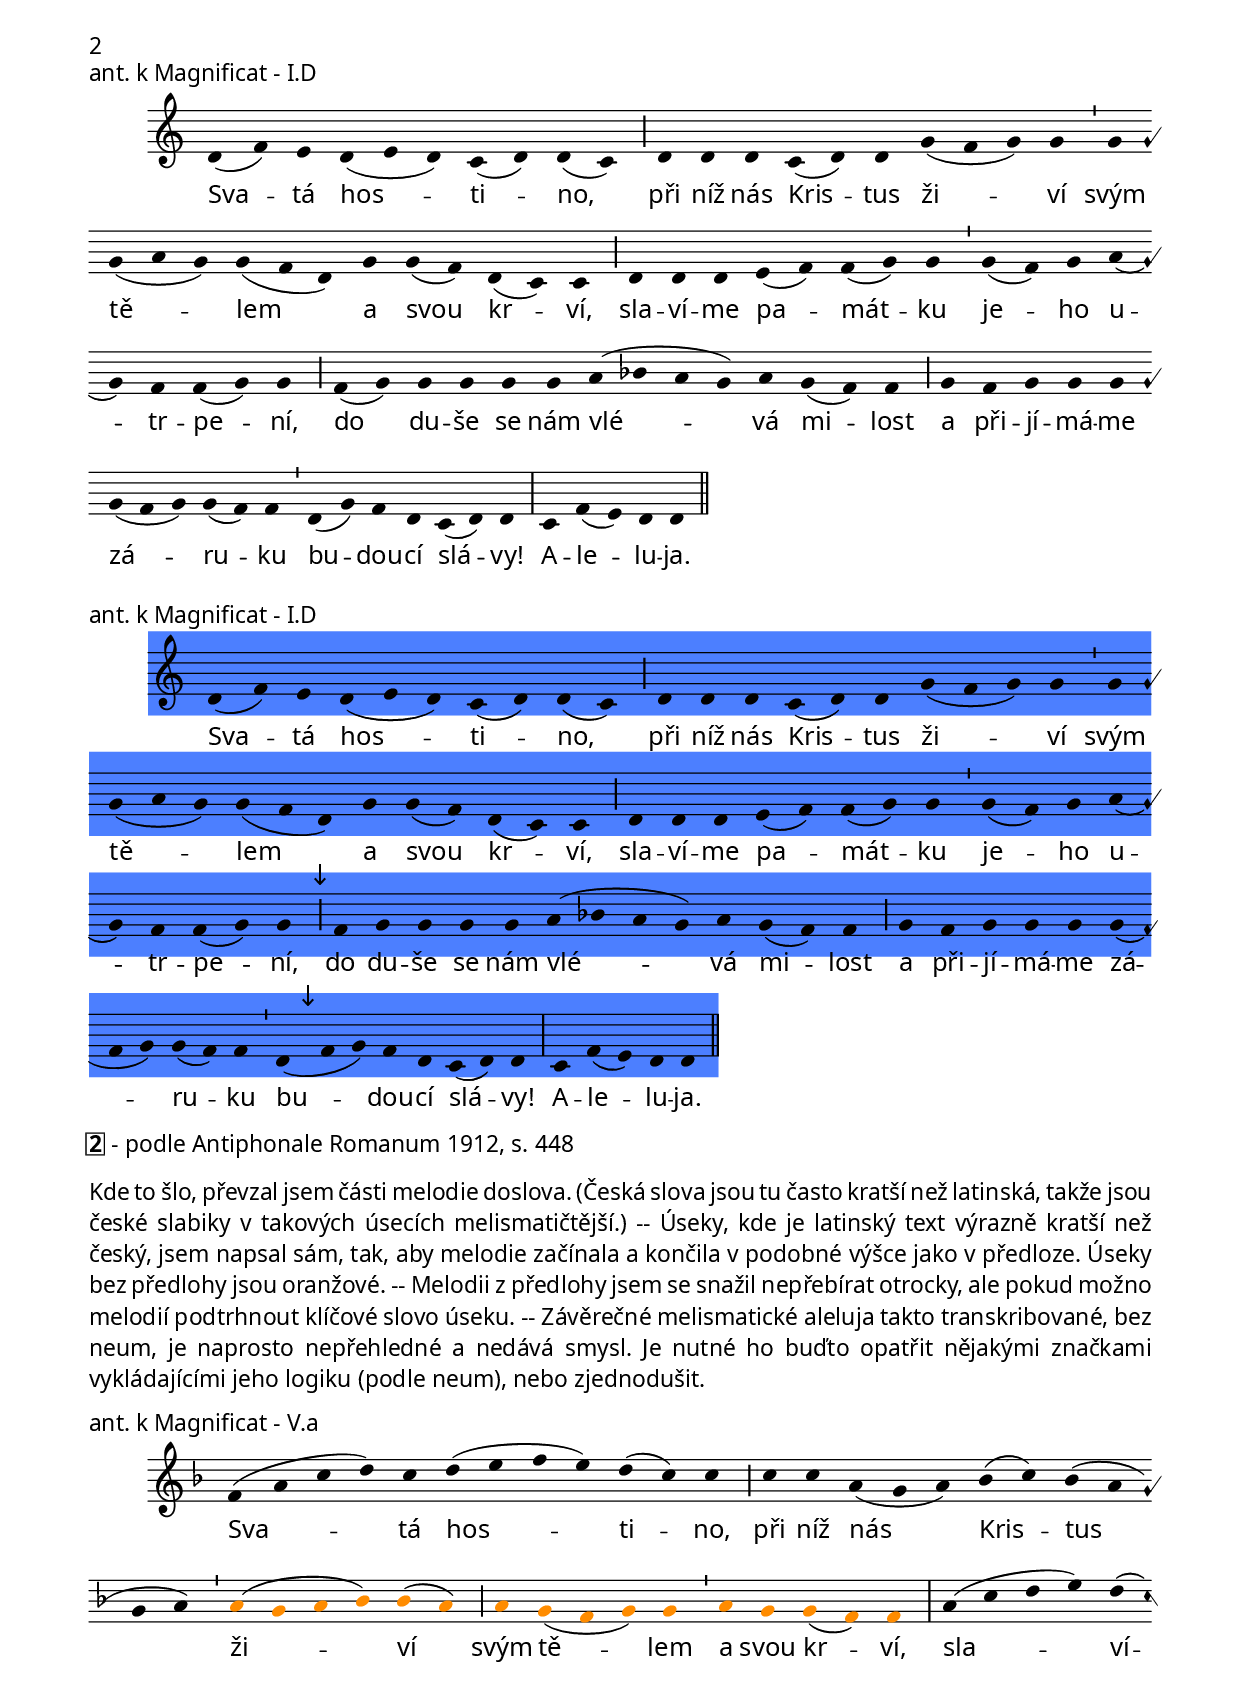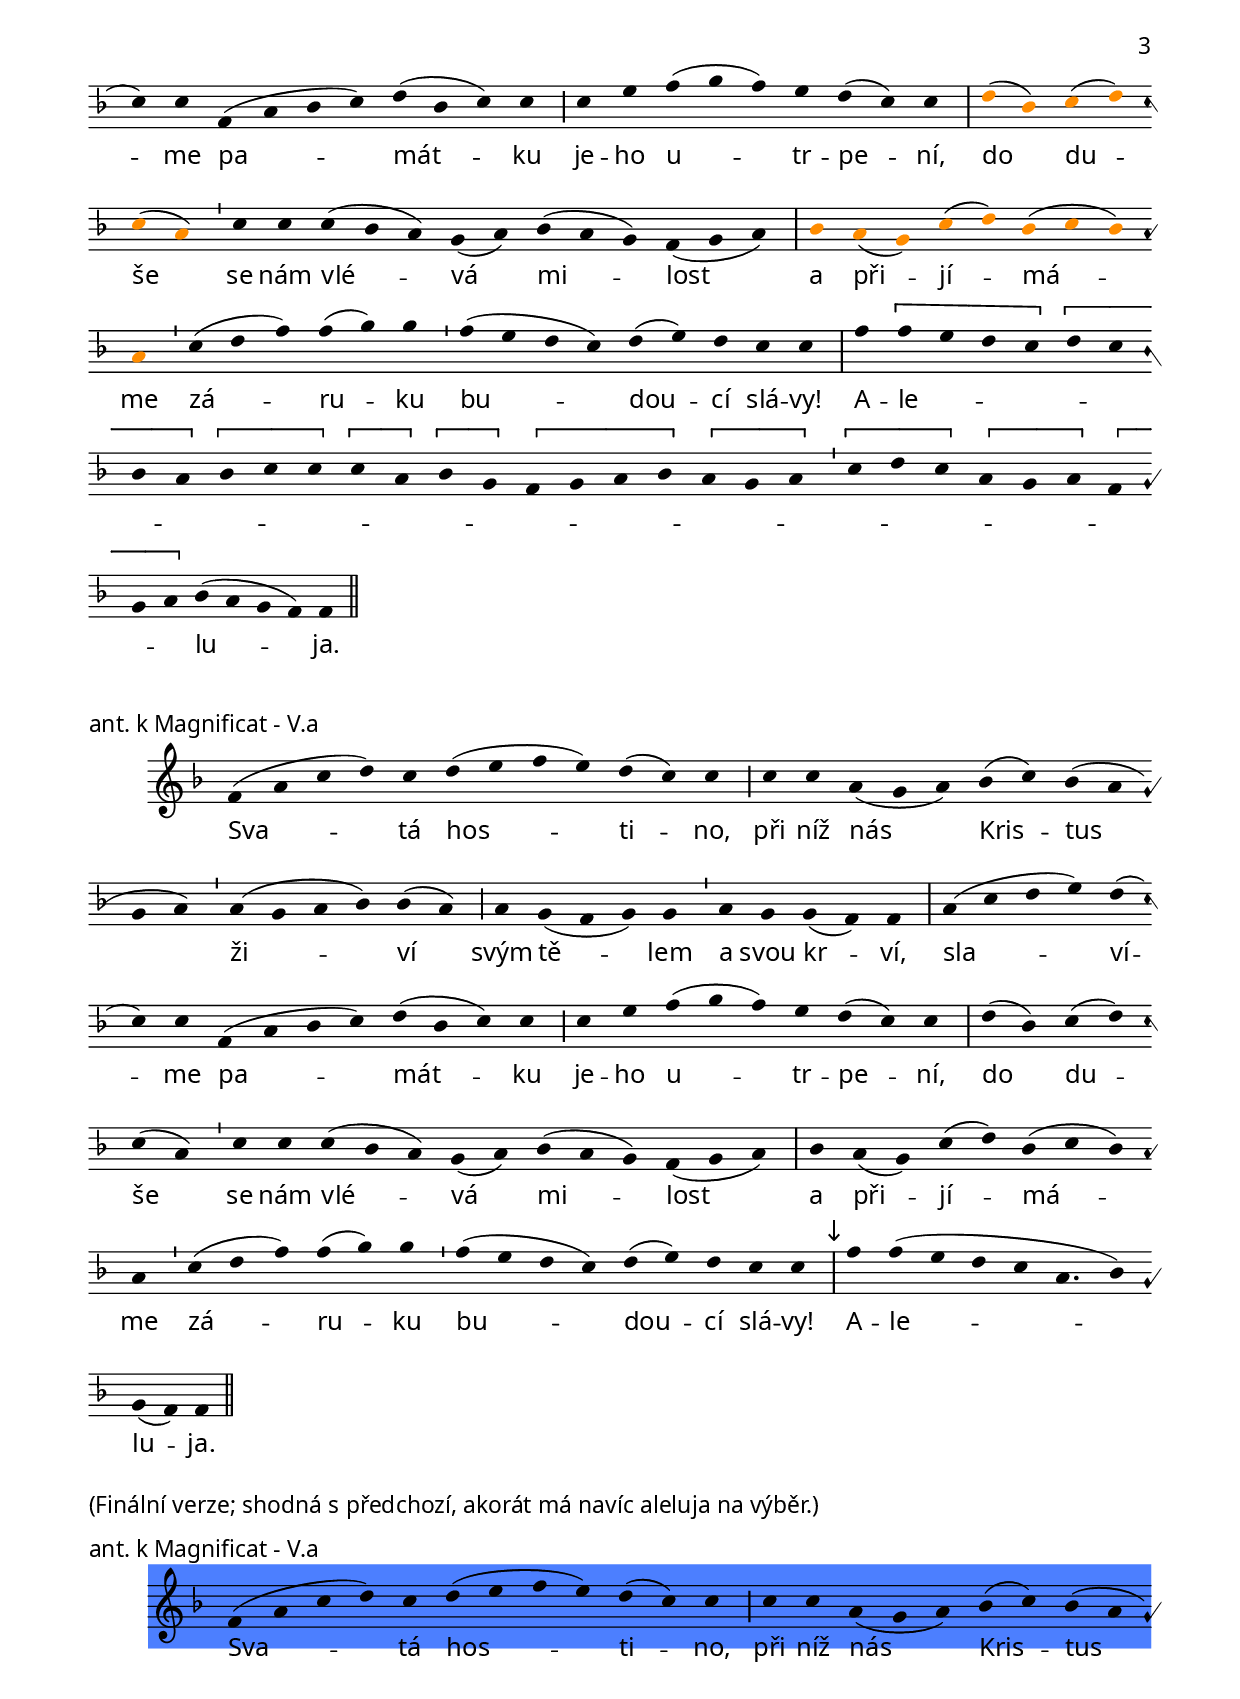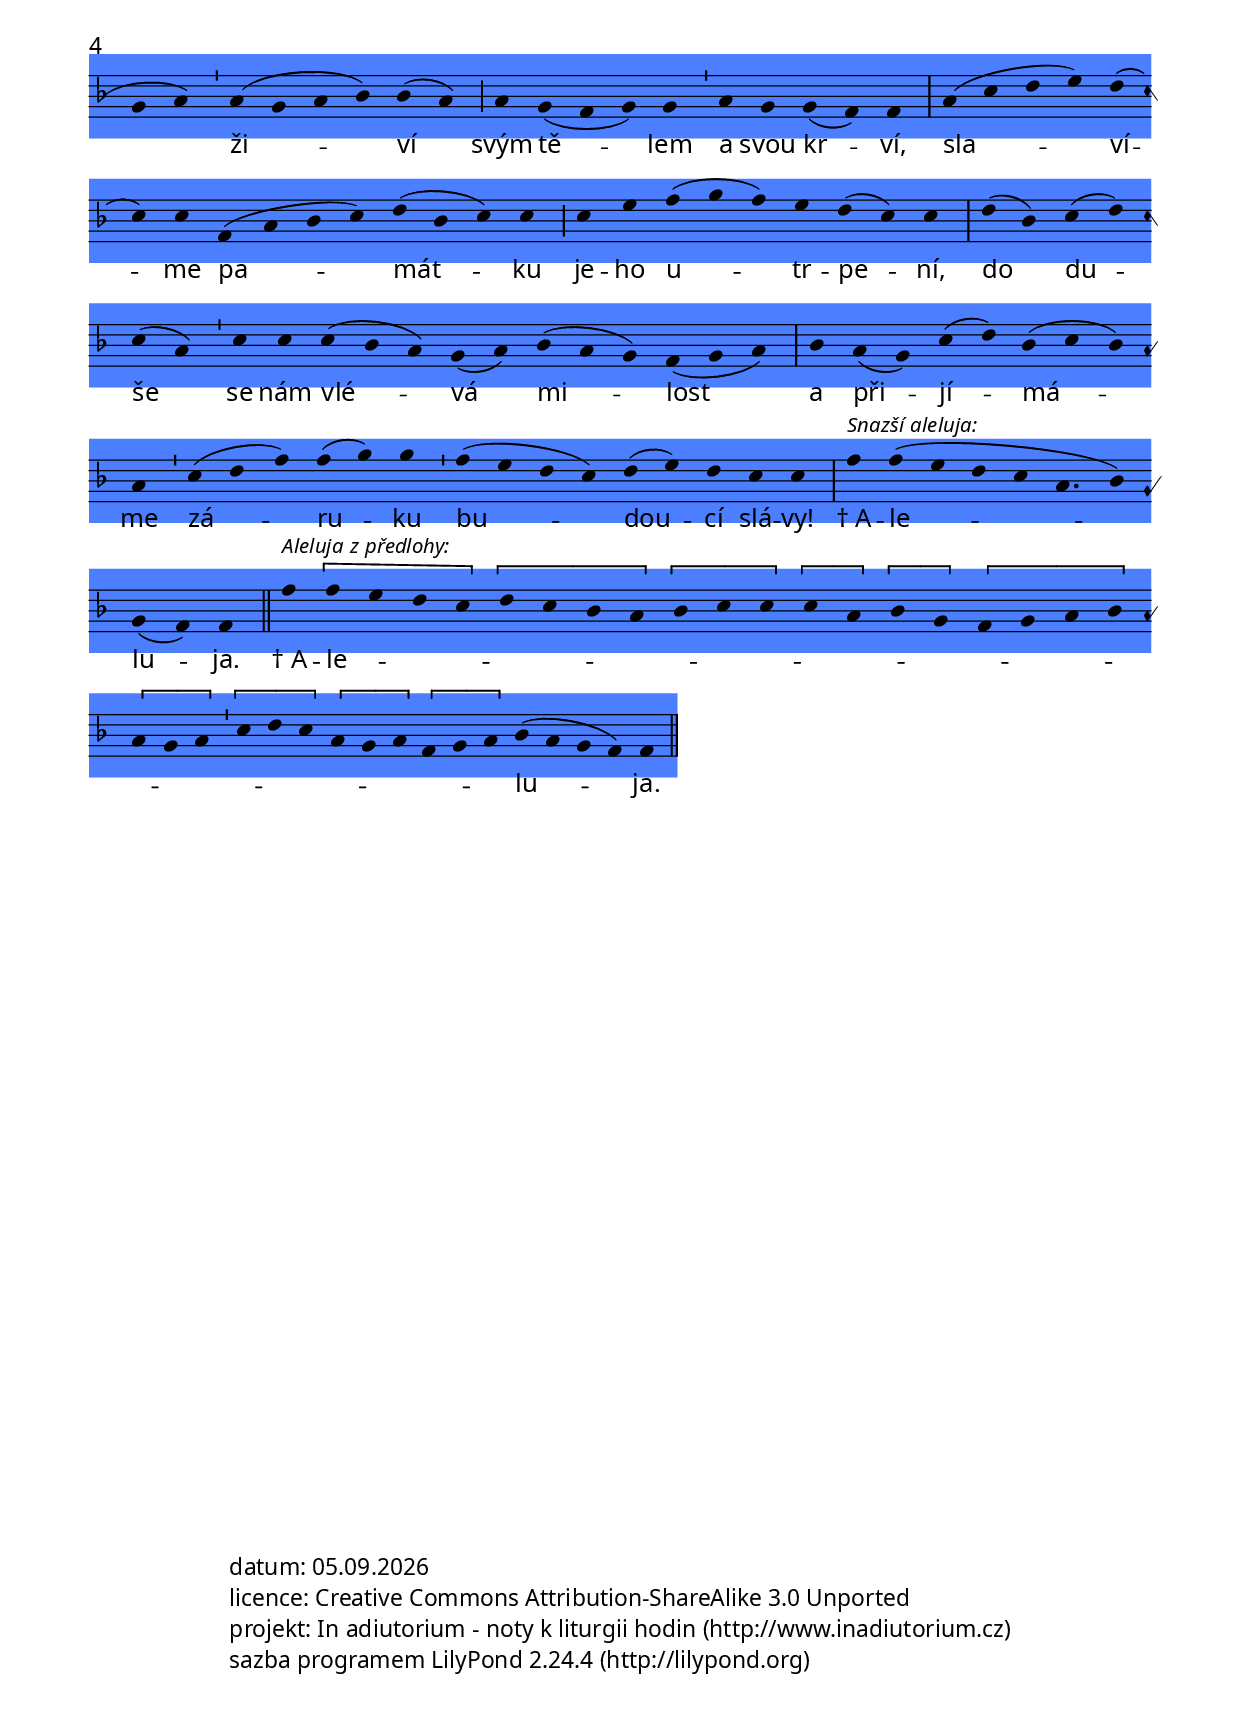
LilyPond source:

\version "2.14.2"

\header {
  title = "slavnost Těla a Krve Páně"
  composer = "Jakub Pavlík"
}

\include "spolecne.ly"
\include "dilyresponsorii.ly"

\markup {\nadpisHodinka {"1. nešpory"}}

\score {
  \relative c' {
    \choralniRezim
    
  }
  \addlyrics {
    Jak dob -- rý a štěd -- rý jsi, Bo -- že,
    jak ve -- li -- ká je tvo -- je lás -- ka!
    
    Dá -- váš svým dě -- tem chléb z_ne -- be,
    hla -- do -- vé sy -- tíš dob -- rý -- mi věc -- mi
    a bo -- ha -- té pro -- pouš -- tíš s_prázd -- nou.
  }
  \header {
    quid = "ant. k Magnificat"
    modus = ""
    differentia = "" 
    psalmus = ""
    id = ""
    piece = \markup {\sestavTitulekBezZalmu}
  }
}

\markup {\nadpisHodinka {"ranní chvály"}}

\score {
  \relative c' {
    \choralniRezim
    
  }
  \addlyrics {
    Já jsem chléb ži -- vý, kte -- rý se -- stou -- pil z_ne -- be.
    Kdo bu -- de jíst ten -- to chléb, bu -- de žít na -- vě -- ky.
    A -- le -- lu -- ja.
  }
  \header {
    quid = "ant. k Benedictus"
    modus = ""
    differentia = "" 
    psalmus = ""
    id = ""
    piece = \markup {\sestavTitulekBezZalmu}
  }
}

\markup {\nadpisHodinka {"modlitba uprostřed dne"}}
\markup {\nadpisHodinka {"2. nešpory"}}

\pageBreak

\score {
  \relative c' {
    \choralniRezim
    d( f) e d( e d) c( d) d( c) \barMaior
    d d d c( d) d g( f g) g \barMin g g( a g) g( f d) g g( f) d( c) c \barMaior
    d d d e( f) f( g) g \barMin g( f) g a( g) f f( g) g \barMaior
    f( g) g g g g a( bes a g) a g( f) f \barMaior
    g f g g g g( f g) g( f) f \barMin d( g) f d c( d) d \barMax
    c f( e) d d \barFinalis
  }
  \addlyrics {
    % Jedno dlouhe rozvite osloveni - bez jakehokoli nasledneho
    % sdeleni.
    Sva -- tá hos -- ti -- no,
    při níž nás Kris -- tus ži -- ví svým tě -- lem a svou kr -- ví,
    sla -- ví -- me pa -- mát -- ku je -- ho u -- tr -- pe -- ní,
    do du -- še se nám vlé -- vá mi -- lost
    a při -- jí -- má -- me zá -- ru -- ku bu -- dou -- cí slá -- vy!
    A -- le -- lu -- ja.
  }
  \header {
    quid = "ant. k Magnificat"
    modus = "I"
    differentia = "D" 
    psalmus = ""
    id = ""
    piece = \markup {\sestavTitulekBezZalmu}
  }
}

\score {
  \relative c' {
    \zvyraznovacModry
    \choralniRezim
    d( f) e d( e d) c( d) d( c) \barMaior
    d d d c( d) d g( f g) g \barMin g g( a g) g( f d) g g( f) d( c) c \barMaior
    d d d e( f) f( g) g \barMin g( f) g a( g) f f( g) g \barMaior
    \mark\sipka f g g g g a( bes a g) a g( f) f \barMaior
    g f g g g g( f g) g( f) f \barMin d( \mark\sipka f g) f d c( d) d \barMax
    c f( e) d d \barFinalis
  }
  \addlyrics {
    % Jedno dlouhe rozvite osloveni - bez jakehokoli nasledneho
    % sdeleni.
    Sva -- tá hos -- ti -- no,
    při níž nás Kris -- tus ži -- ví svým tě -- lem a svou kr -- ví,
    sla -- ví -- me pa -- mát -- ku je -- ho u -- tr -- pe -- ní,
    do du -- še se nám vlé -- vá mi -- lost
    a při -- jí -- má -- me zá -- ru -- ku bu -- dou -- cí slá -- vy!
    A -- le -- lu -- ja.
  }
  \header {
    quid = "ant. k Magnificat"
    modus = "I"
    differentia = "D" 
    psalmus = ""
    id = ""
    piece = \markup {\sestavTitulekBezZalmu}
  }
}

\markup{\nadpisSkupiny{2} - podle Antiphonale Romanum 1912, s. 448}

\markup\justify{
Kde to šlo, převzal jsem části melodie doslova. (Česká slova jsou tu
často kratší než latinská, takže jsou české slabiky v takových úsecích
melismatičtější.) -- Úseky, kde je latinský text výrazně kratší než český,
jsem napsal sám, tak, aby melodie začínala a končila v podobné výšce jako
v předloze. Úseky bez předlohy jsou oranžové. -- 
Melodii z předlohy jsem se snažil nepřebírat otrocky, ale
pokud možno melodií podtrhnout klíčové slovo úseku. --
Závěrečné melismatické aleluja takto transkribované, bez neum,
je naprosto nepřehledné a nedává smysl. Je nutné ho buďto
opatřit nějakými značkami vykládajícími jeho logiku (podle neum),
nebo zjednodušit.
}

oranz = { \override NoteHead #'color = #(x11-color 'DarkOrange) }
zpetOranz = { \revert NoteHead #'color }

\score {
  \relative c' {
    \choralniRezim
    \key f \major
    f4( a c d) c d( e f e) d( c) c \barMaior
    c c a( g a) bes( c) bes( a g a) \barMin \oranz a( g a bes) bes( a) \barMaior a g( f g) g \barMin a g g( f) f \zpetOranz \barMax
    
    a( c d e) d( c) c f,( a bes c) d( bes c) c \barMaior
    c e f( g f) e d( c) c \barMax
    
    \oranz d( bes) c( d) c( a) \zpetOranz \barMin c c c( bes a) g( a) 
    bes( a g) f( g a) \barMax
    
    \oranz bes a( g) c( d) bes( c bes) a \zpetOranz \barMin
    c( d f) f( g) g \barMin f( e d c) d( e) d c c \barMax
    
    f 
    \once \override Slur #'stencil = ##f
    \[ f( e d c \] \[ d c bes a \] \[ bes c c \] \[ c a \] \[ bes g \]  \[ f g a bes \] \[ a g a \] \barMin
    \[ c d c \] \[ a g a \] \[ f g a) \]
    bes( a g f) f \barFinalis
  }
  \addlyrics {
    % Jedno dlouhe rozvite osloveni - bez jakehokoli nasledneho
    % sdeleni.
    Sva -- tá hos -- ti -- no,
    při níž nás Kris -- tus ži -- ví svým tě -- lem a svou kr -- ví,
    
    sla -- ví -- me pa -- mát -- ku je -- ho u -- tr -- pe -- ní,
    
    do du -- še se nám vlé -- vá mi -- lost
    
    a při -- jí -- má -- me zá -- ru -- ku bu -- dou -- cí slá -- vy!
    A -- le -- lu -- ja.
  }
  \header {
    quid = "ant. k Magnificat"
    modus = "V"
    differentia = "a" 
    psalmus = ""
    id = ""
    piece = \markup {\sestavTitulekBezZalmu}
  }
}

\score {
  \relative c' {
    \choralniRezim
    \key f \major
    f4( a c d) c d( e f e) d( c) c \barMaior
    c c a( g a) bes( c) bes( a g a) \barMin a( g a bes) bes( a) \barMaior a g( f g) g \barMin a g g( f) f \barMax
    
    a( c d e) d( c) c f,( a bes c) d( bes c) c \barMaior
    c e f( g f) e d( c) c \barMax
    
    d( bes) c( d) c( a) \barMin c c c( bes a) g( a) 
    bes( a g) f( g a) \barMax
    
    bes a( g) c( d) bes( c bes) a \barMin
    c( d f) f( g) g \barMin f( e d c) d( e) d c c \barMax
    
    \mark\sipka f f( e d c a4. bes4) g( f) f \barFinalis
  }
  \addlyrics {
    % Jedno dlouhe rozvite osloveni - bez jakehokoli nasledneho
    % sdeleni.
    Sva -- tá hos -- ti -- no,
    při níž nás Kris -- tus ži -- ví svým tě -- lem a svou kr -- ví,
    
    sla -- ví -- me pa -- mát -- ku je -- ho u -- tr -- pe -- ní,
    
    do du -- še se nám vlé -- vá mi -- lost
    
    a při -- jí -- má -- me zá -- ru -- ku bu -- dou -- cí slá -- vy!
    A -- le -- lu -- ja.
  }
  \header {
    quid = "ant. k Magnificat"
    modus = "V"
    differentia = "a" 
    psalmus = ""
    id = ""
    piece = \markup {\sestavTitulekBezZalmu}
  }
}

\markup{(Finální verze; shodná s předchozí, akorát má navíc aleluja na výběr.)}

\score {
  \relative c' {
    \zvyraznovacModry
    \choralniRezim
    \key f \major
    f4( a c d) c d( e f e) d( c) c \barMaior
    c c a( g a) bes( c) bes( a g a) \barMin a( g a bes) bes( a) \barMaior a g( f g) g \barMin a g g( f) f \barMax
    
    a( c d e) d( c) c f,( a bes c) d( bes c) c \barMaior
    c e f( g f) e d( c) c \barMax
    
    d( bes) c( d) c( a) \barMin c c c( bes a) g( a) 
    bes( a g) f( g a) \barMax
    
    bes a( g) c( d) bes( c bes) a \barMin
    c( d f) f( g) g \barMin f( e d c) d( e) d c c \barMax
    
    f^\markup\small\italic{Snazší aleluja:} f( e d c a4. bes4) g( f) f \barFinalis
    
    f'^\markup\small\italic{Aleluja z předlohy:}
    \once \override Slur #'stencil = ##f
    \[ f( e d c \] \[ d c bes a \] \[ bes c c \] \[ c a \] \[ bes g \]  \[ f g a bes \] \[ a g a \] \barMin
    \[ c d c \] \[ a g a \] \[ f g a) \]
    bes( a g f) f \barFinalis
  }
  \addlyrics {
    % Jedno dlouhe rozvite osloveni - bez jakehokoli nasledneho
    % sdeleni.
    Sva -- tá hos -- ti -- no,
    při níž nás Kris -- tus ži -- ví svým tě -- lem a svou kr -- ví,
    
    sla -- ví -- me pa -- mát -- ku je -- ho u -- tr -- pe -- ní,
    
    do du -- še se nám vlé -- vá mi -- lost
    
    a při -- jí -- má -- me zá -- ru -- ku bu -- dou -- cí slá -- vy!
    \markup{\Dagger A} -- le -- lu -- ja.
    
    \markup{\Dagger A} -- le -- lu -- ja.
  }
  \header {
    quid = "ant. k Magnificat"
    modus = "V"
    differentia = "a" 
    psalmus = ""
    id = ""
    piece = \markup {\sestavTitulekBezZalmu}
  }
}